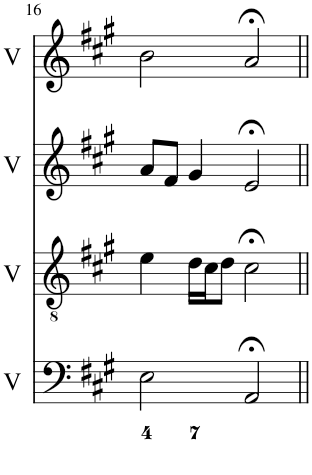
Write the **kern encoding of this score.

**kern	**kern	**kern	**kern
*part4	*part3	*part2	*part1
*staff4	*staff3	*staff2	*staff1
*I"Voice	*I"Voice	*I"Voice	*I"Voice
*I'V	*I'V	*I'V	*I'V
!!LO:PB:g=z
*clefF4	*clefGv2	*clefG2	*clefG2
*k[f#c#g#]	*k[f#c#g#]	*k[f#c#g#]	*k[f#c#g#]
*M4/4	*M4/4	*M4/4	*M4/4
=16	=16	=16	=16
2E\	4e\	8a/L	2b\
.	.	8f#/J	.
.	16d\LL	4g#/	.
.	16c#\J	.	.
.	8d\J	.	.
2AA;</	2c#;<\	2e;</	2a;</
=||	=||	=||	=||
*-	*-	*-	*-
